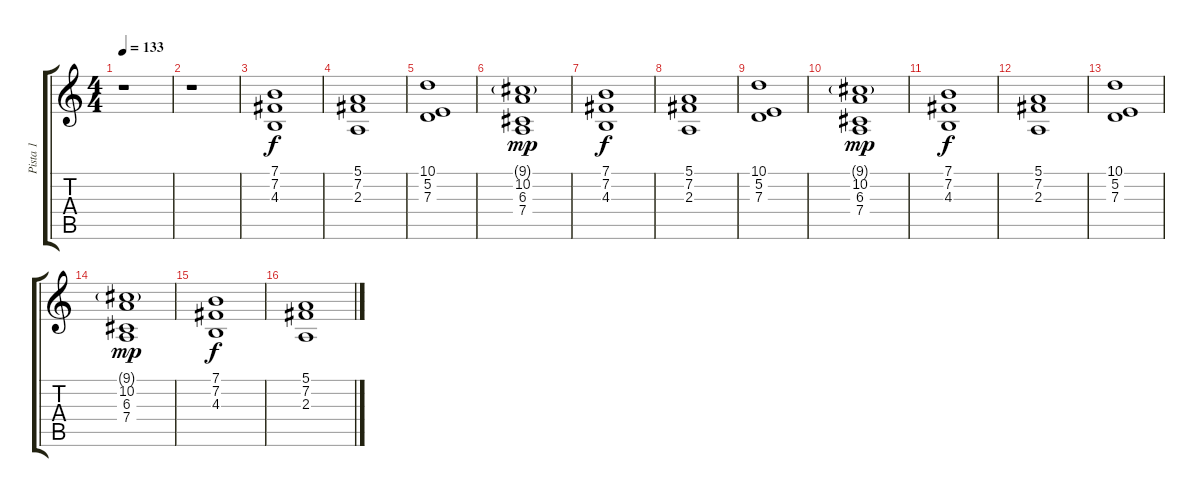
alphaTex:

\track ("Pista 1" "Pista 1") {instrument stringensemble1}
\staff {score tabs}
\tuning (E4 B3 G3 D3 A2 E2) {hide}
\ts (4 4)
\tempo 133
\clef g2
\ks c
r.1{dy f} |
r.1 |
(7.1 7.2 4.3).1{volume 8} |
(5.1 7.2 2.3).1 |
(10.1 5.2 7.3).1 |
(9.1{g} 10.2 6.3 7.4).1{dy mp} |
(7.1 7.2 4.3).1{dy f} |
(5.1 7.2 2.3).1 |
(10.1 5.2 7.3).1 |
(9.1{g} 10.2 6.3 7.4).1{dy mp} |
(7.1 7.2 4.3).1{dy f} |
(5.1 7.2 2.3).1 |
(10.1 5.2 7.3).1 |
(9.1{g} 10.2 6.3 7.4).1{dy mp} |
(7.1 7.2 4.3).1{dy f} |
(5.1 7.2 2.3).1
